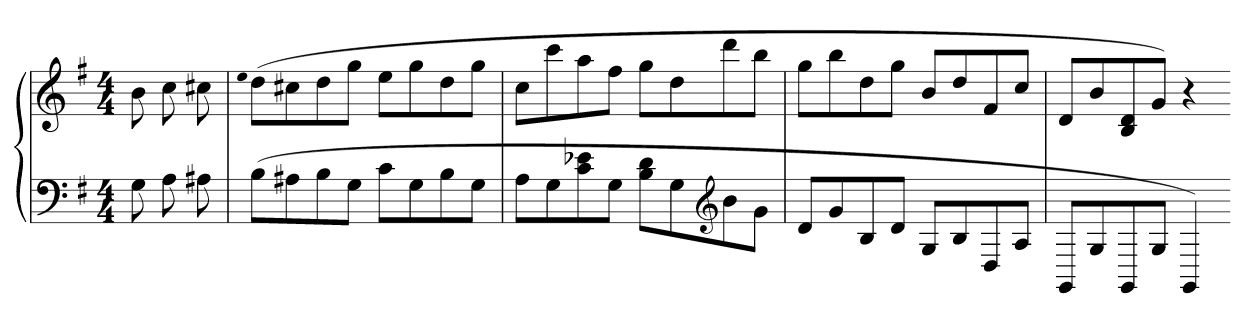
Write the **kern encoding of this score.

**kern	**kern
*part1	*part1
*staff2	*staff1
*clefF4	*clefG2
*k[f#]	*k[f#]
*G:	*G:
*M4/4	*M4/4
=	=
8G	8b
8A	8cc
8A#X	8cc#X
=71	=71
.	qee
(8BL	(8ddL
8A#X	8cc#X
8B	8dd
8GJ	8ggJ
8cL	8eeL
8G	8gg
8B	8dd
8GJ	8ggJ
=72	=72
8AL	8ccL
8G	8ccc
8c 8e-X	8aa
8GJ	8ff#J
8B 8dL	8ggL
8G	8dd
*clefG2	*
8b	8ddd
8gJ	8bbJ
=73	=73
8dL	8ggL
8g	8bb
8B	8dd
8dJ	8ggJ
8GL	8bL
8B	8dd
8D	8f#
8AJ	8ccJ
=74	=74
8GGL	8dL
8G	8b
8GG	8B 8d
8GJ	8gJ)
4GG)	4r
=-	=-
*-	*-
